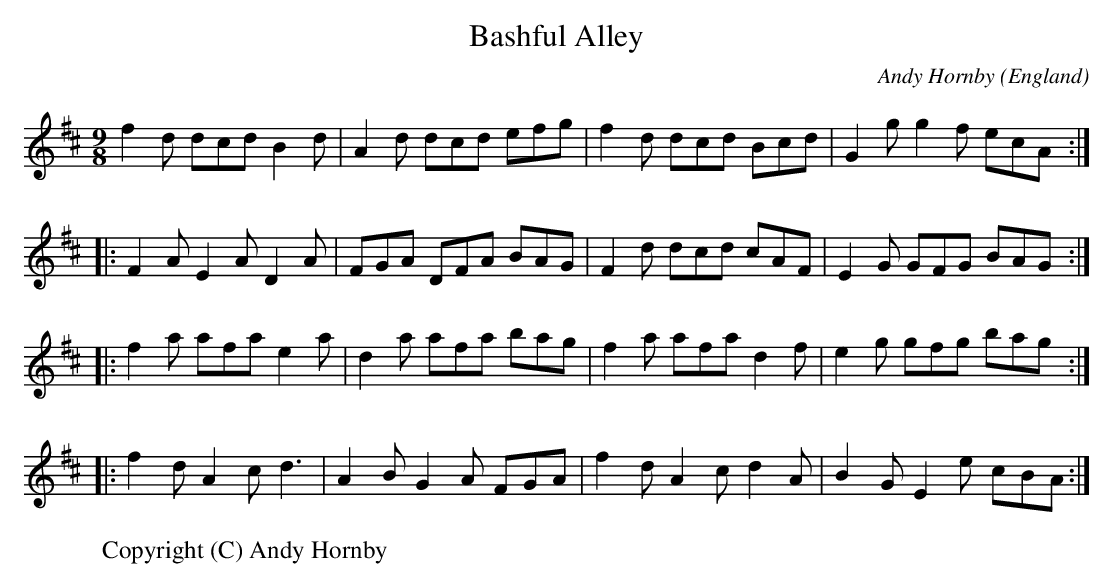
X:1
T:Bashful Alley
O:England
M:9/8
C:Andy Hornby
K:D
f2d dcd B2d|A2d dcd efg|\
f2d dcd Bcd|G2g g2f ecA:|
|:F2A E2A D2A|FGA DFA BAG|\
F2d dcd cAF|E2G GFG BAG :|
|:f2a afa e2a|d2a afa bag|\
f2a afa d2f|e2g gfg bag:|
|:f2d A2c d3|A2B G2A FGA|\
f2d A2c d2A|B2G E2e cBA:|
W:Copyright (C) Andy Hornby
